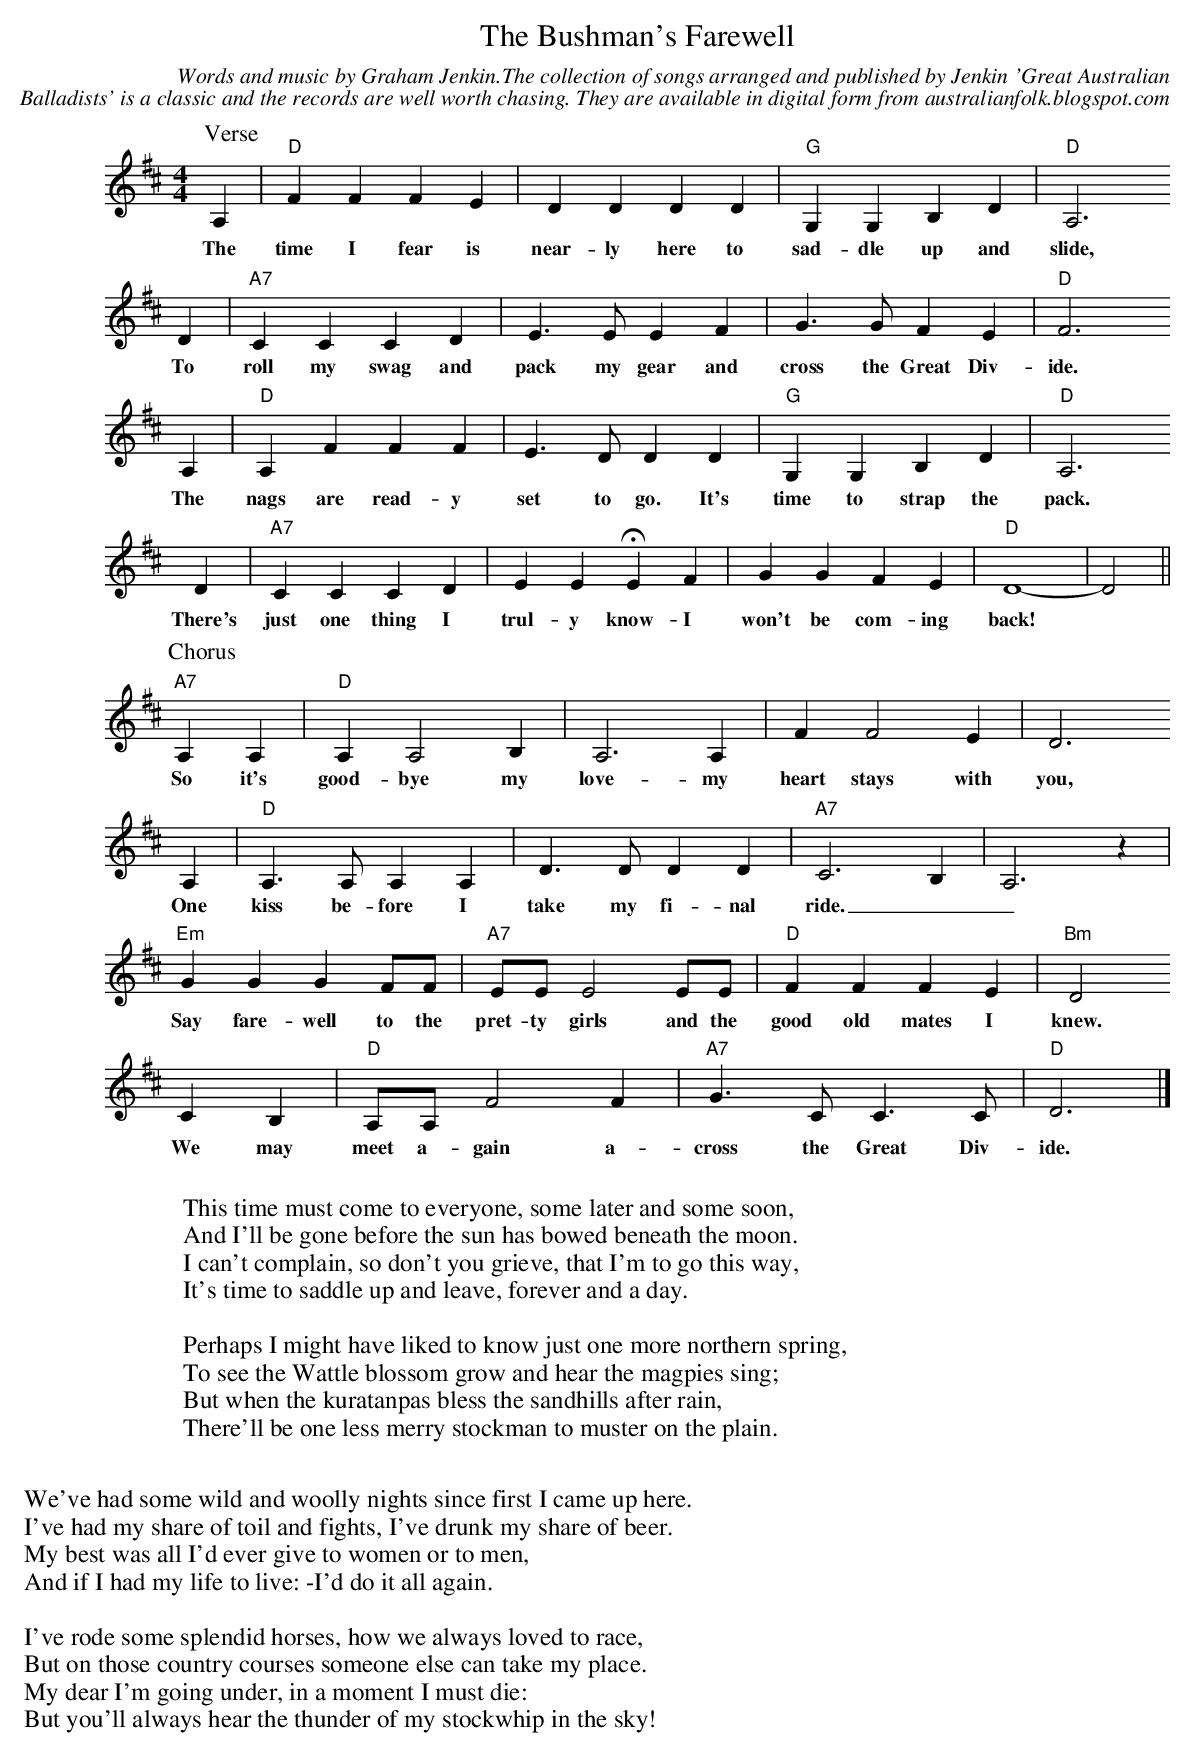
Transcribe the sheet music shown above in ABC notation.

X:1
T:Bushman's Farewell, The
C:Words and music by Graham Jenkin.The collection of songs arranged and published by Jenkin 'Great Australian
C:Balladists' is a classic and the records are well worth chasing. They are available in digital form from australianfolk.blogspot.com
M:4/4
L:1/4
K:Dmaj
P:Verse
A,|"D"FFFE|DDDD|"G"G,G,B,D|"D"A,3
w:The time I fear is near-ly here to sad-dle up and slide,
D|"A7"CCCD|E>EEF|G>GFE|"D"F3
w: To roll my swag and pack my gear and cross the Great Div-ide.
A,|"D"A,FFF|E>DDD|"G"G,G,B,D|"D"A,3
w: The nags are read-y set to go. It's time to strap the pack.
D|"A7"CCCD|EEHEF|GGFE|"D"D4-|D2||
w: There's just one thing I trul-y know- I won't be com-ing back!*
P:Chorus
"A7"A,A,|"D"A,A,2B,|A,3A,|FF2E|D3
w:So it's good-bye my love- my heart stays with you,
A,|"D"A,>A,A,A,|D>DDD|"A7"C3B,|A,3z|
w: One kiss be-fore I take my fi-nal ride.__
"Em"GGGF/2F/2|"A7"E/2E/2E2E/2E/2|"D"FFFE|"Bm"D2
w:Say fare-well to the pret-ty girls and the good old mates I knew.
CB,|"D"A,/2A,/2F2F|"A7"G>CC>C|"D"D3|]
w: We may meet a-gain a-cross the Great Div-ide.
W:
W:This time must come to everyone, some later and some soon,
W:And I'll be gone before the sun has bowed beneath the moon.
W:I can't complain, so don't you grieve, that I'm to go this way,
W:It's time to saddle up and leave, forever and a day.
W:
W:Perhaps I might have liked to know just one more northern spring,
W:To see the Wattle blossom grow and hear the magpies sing;
W:But when the kuratanpas bless the sandhills after rain,
W:There'll be one less merry stockman to muster on the plain.
W:
W:We've had some wild and woolly nights since first I came up here.
W:I've had my share of toil and fights, I've drunk my share of beer.
W:My best was all I'd ever give to women or to men,
W:And if I had my life to live: -I'd do it all again.
W:
W:I've rode some splendid horses, how we always loved to race,
W:But on those country courses someone else can take my place.
W:My dear I'm going under, in a moment I must die:
W:But you'll always hear the thunder of my stockwhip in the sky!
